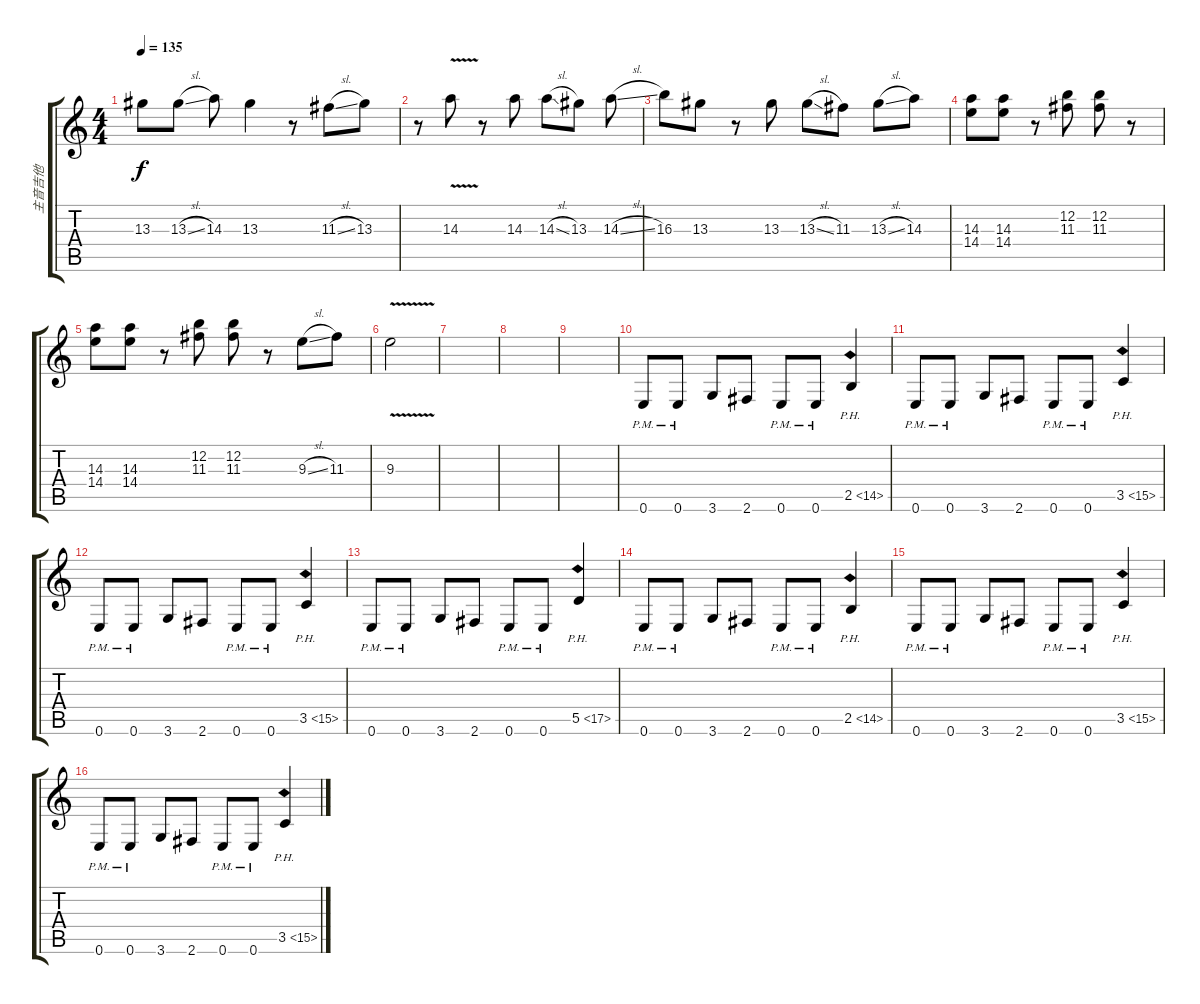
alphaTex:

\track ("主音吉他" "主音吉他") {instrument overdrivenguitar}
\staff {score tabs}
\tuning (E4 B3 G3 D3 A2 E2) {hide}
\ts (4 4)
\tempo 135
\clef g2
\ks c
13.3.8{dy f} 13.3{sl}.8 14.3.8 13.3.4 r.8 11.3{sl}.8 13.3.8 |
r.8 14.3{v}.8 r.8 14.3.8 14.3{sl}.8 13.3.8 14.3{sl}.8 |
16.3.8 13.3.8 r.8 13.3.8 13.3{sl}.8 11.3.8 13.3{sl}.8 14.3.8 |
(14.3 14.4).8 (14.3 14.4).8 r.8 (12.2 11.3).8 (12.2 11.3).8 r.8 |
(14.3 14.4).8 (14.3 14.4).8 r.8 (12.2 11.3).8 (12.2 11.3).8 r.8 9.3{sl}.8 11.3.8 |
9.3{v}.2 |
|
|
|
0.6{pm}.8 0.6{pm}.8 3.6.8 2.6.8 0.6{pm}.8 0.6{pm}.8 2.5{ph 12}.4 |
0.6{pm}.8 0.6{pm}.8 3.6.8 2.6.8 0.6{pm}.8 0.6{pm}.8 3.5{ph 12}.4 |
0.6{pm}.8 0.6{pm}.8 3.6.8 2.6.8 0.6{pm}.8 0.6{pm}.8 3.5{ph 12}.4 |
0.6{pm}.8 0.6{pm}.8 3.6.8 2.6.8 0.6{pm}.8 0.6{pm}.8 5.5{ph 12}.4 |
0.6{pm}.8 0.6{pm}.8 3.6.8 2.6.8 0.6{pm}.8 0.6{pm}.8 2.5{ph 12}.4 |
0.6{pm}.8 0.6{pm}.8 3.6.8 2.6.8 0.6{pm}.8 0.6{pm}.8 3.5{ph 12}.4 |
0.6{pm}.8 0.6{pm}.8 3.6.8 2.6.8 0.6{pm}.8 0.6{pm}.8 3.5{ph 12}.4
